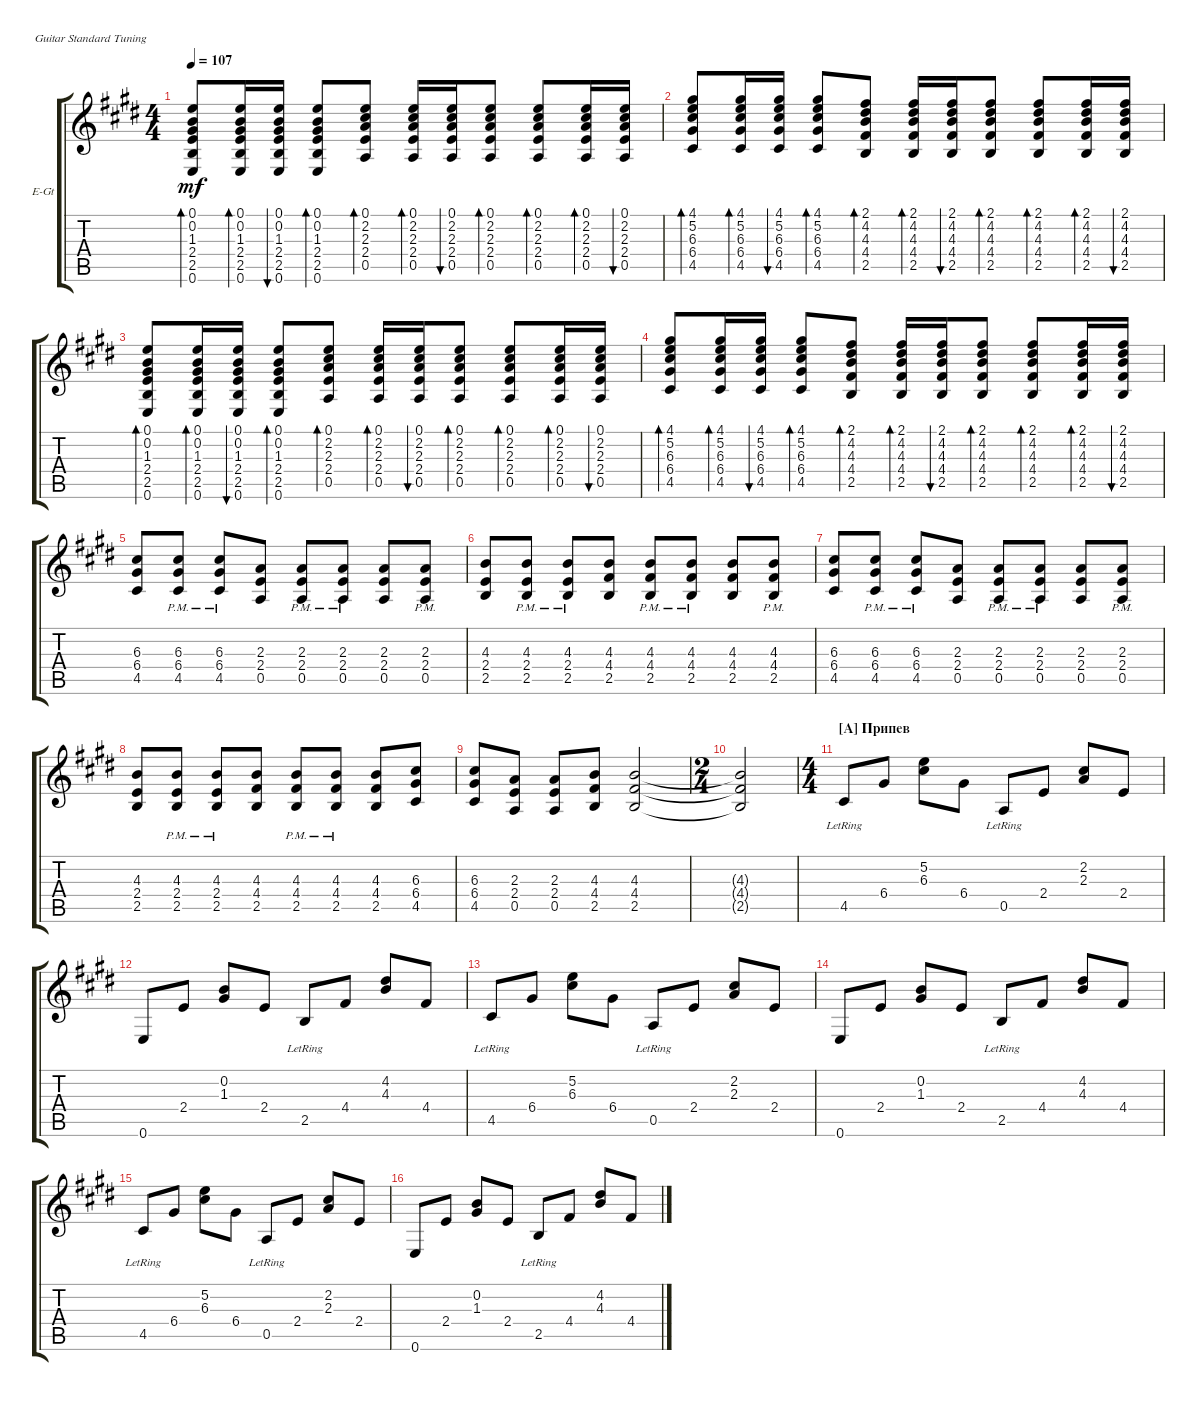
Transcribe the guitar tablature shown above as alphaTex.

\defaultSystemsLayout 4
\bracketExtendMode groupsimilarinstruments
\firstSystemTrackNameOrientation horizontal
\otherSystemsTrackNameOrientation horizontal
\track ("Electric Guitar" "E-Gt") {instrument electricguitarclean}
\staff {score tabs}
\tuning (E4 B3 G3 D3 A2 E2)
\ts (4 4)
\tempo 107
\clef g2
\ks c#minor
(0.6 2.5 2.4 1.3 0.2 0.1).8{bd 30 dy mf} (0.6 2.5 2.4 1.3 0.2 0.1).16{bd 30} (0.6 2.5 2.4 1.3 0.2 0.1).16{bu 30} (0.6 2.5 2.4 1.3 0.2 0.1).8{bd 30} (0.5 2.4 2.3 2.2 0.1).8{bd 30} (0.5 2.4 2.3 2.2 0.1).16{bd 30} (0.5 2.4 2.3 2.2 0.1).16{bu 30} (0.5 2.4 2.3 2.2 0.1).8{bd 30} (0.5 2.4 2.3 2.2 0.1).8{bd 30} (0.5 2.4 2.3 2.2 0.1).16{bd 30} (0.5 2.4 2.3 2.2 0.1).16{bu 30} |
(4.5 6.4 6.3 5.2 4.1).8{bd 30} (4.5 6.4 6.3 5.2 4.1).16{bd 30} (4.5 6.4 6.3 5.2 4.1).16{bu 30} (4.5 6.4 6.3 5.2 4.1).8{bd 30} (2.5 4.4 4.3 4.2 2.1).8{bd 30} (2.5 4.4 4.3 4.2 2.1).16{bd 30} (2.5 4.4 4.3 4.2 2.1).16{bu 30} (2.5 4.4 4.3 4.2 2.1).8{bd 30} (2.5 4.4 4.3 4.2 2.1).8{bd 30} (2.5 4.4 4.3 4.2 2.1).16{bd 30} (2.5 4.4 4.3 4.2 2.1).16{bu 30} |
(0.6 2.5 2.4 1.3 0.2 0.1).8{bd 30} (0.6 2.5 2.4 1.3 0.2 0.1).16{bd 30} (0.6 2.5 2.4 1.3 0.2 0.1).16{bu 30} (0.6 2.5 2.4 1.3 0.2 0.1).8{bd 30} (0.5 2.4 2.3 2.2 0.1).8{bd 30} (0.5 2.4 2.3 2.2 0.1).16{bd 30} (0.5 2.4 2.3 2.2 0.1).16{bu 30} (0.5 2.4 2.3 2.2 0.1).8{bd 30} (0.5 2.4 2.3 2.2 0.1).8{bd 30} (0.5 2.4 2.3 2.2 0.1).16{bd 30} (0.5 2.4 2.3 2.2 0.1).16{bu 30} |
(4.5 6.4 6.3 5.2 4.1).8{bd 30} (4.5 6.4 6.3 5.2 4.1).16{bd 30} (4.5 6.4 6.3 5.2 4.1).16{bu 30} (4.5 6.4 6.3 5.2 4.1).8{bd 30} (2.5 4.4 4.3 4.2 2.1).8{bd 30} (2.5 4.4 4.3 4.2 2.1).16{bd 30} (2.5 4.4 4.3 4.2 2.1).16{bu 30} (2.5 4.4 4.3 4.2 2.1).8{bd 30} (2.5 4.4 4.3 4.2 2.1).8{bd 30} (2.5 4.4 4.3 4.2 2.1).16{bd 30} (2.5 4.4 4.3 4.2 2.1).16{bu 30} |
(4.5 6.4 6.3).8 (4.5{pm} 6.4{pm} 6.3{pm}).8 (4.5{pm} 6.4{pm} 6.3{pm}).8 (0.5 2.4 2.3).8 (0.5{pm} 2.4{pm} 2.3{pm}).8 (0.5{pm} 2.4{pm} 2.3{pm}).8 (0.5 2.4 2.3).8 (0.5{pm} 2.4{pm} 2.3{pm}).8 |
(2.5 2.4 4.3).8 (2.5{pm} 2.4{pm} 4.3{pm}).8 (2.5{pm} 2.4{pm} 4.3{pm}).8 (2.5 4.4 4.3).8 (2.5{pm} 4.4{pm} 4.3{pm}).8 (2.5{pm} 4.4{pm} 4.3{pm}).8 (2.5 4.4 4.3).8 (2.5{pm} 4.4{pm} 4.3{pm}).8 |
(4.5 6.4 6.3).8 (4.5{pm} 6.4{pm} 6.3{pm}).8 (4.5{pm} 6.4{pm} 6.3{pm}).8 (0.5 2.4 2.3).8 (0.5{pm} 2.4{pm} 2.3{pm}).8 (0.5{pm} 2.4{pm} 2.3{pm}).8 (0.5 2.4 2.3).8 (0.5{pm} 2.4{pm} 2.3{pm}).8 |
(2.5 2.4 4.3).8 (2.5{pm} 2.4{pm} 4.3{pm}).8 (2.5{pm} 2.4{pm} 4.3{pm}).8 (2.5 4.4 4.3).8 (2.5{pm} 4.4{pm} 4.3{pm}).8 (2.5{pm} 4.4{pm} 4.3{pm}).8 (2.5 4.4 4.3).8 (4.5 6.4 6.3).8 |
(4.5 6.4 6.3).8 (0.5 2.4 2.3).8 (0.5 2.4 2.3).8 (2.5 4.4 4.3).8 (2.5 4.4 4.3).2 |
\ts (2 4)
(2.5{t} 4.4{t} 4.3{t}).2 |
\ts (4 4)
\section ("A" "Припев")
4.5{lr}.8 6.4.8 (6.3 5.2).8 6.4.8 0.5{lr}.8 2.4.8 (2.3 2.2).8 2.4.8 |
0.6.8 2.4.8 (1.3 0.2).8 2.4.8 2.5{lr}.8 4.4.8 (4.3 4.2).8 4.4.8 |
4.5{lr}.8 6.4.8 (6.3 5.2).8 6.4.8 0.5{lr}.8 2.4.8 (2.3 2.2).8 2.4.8 |
0.6.8 2.4.8 (1.3 0.2).8 2.4.8 2.5{lr}.8 4.4.8 (4.3 4.2).8 4.4.8 |
4.5{lr}.8 6.4.8 (6.3 5.2).8 6.4.8 0.5{lr}.8 2.4.8 (2.3 2.2).8 2.4.8 |
0.6.8 2.4.8 (1.3 0.2).8 2.4.8 2.5{lr}.8 4.4.8 (4.3 4.2).8 4.4.8
